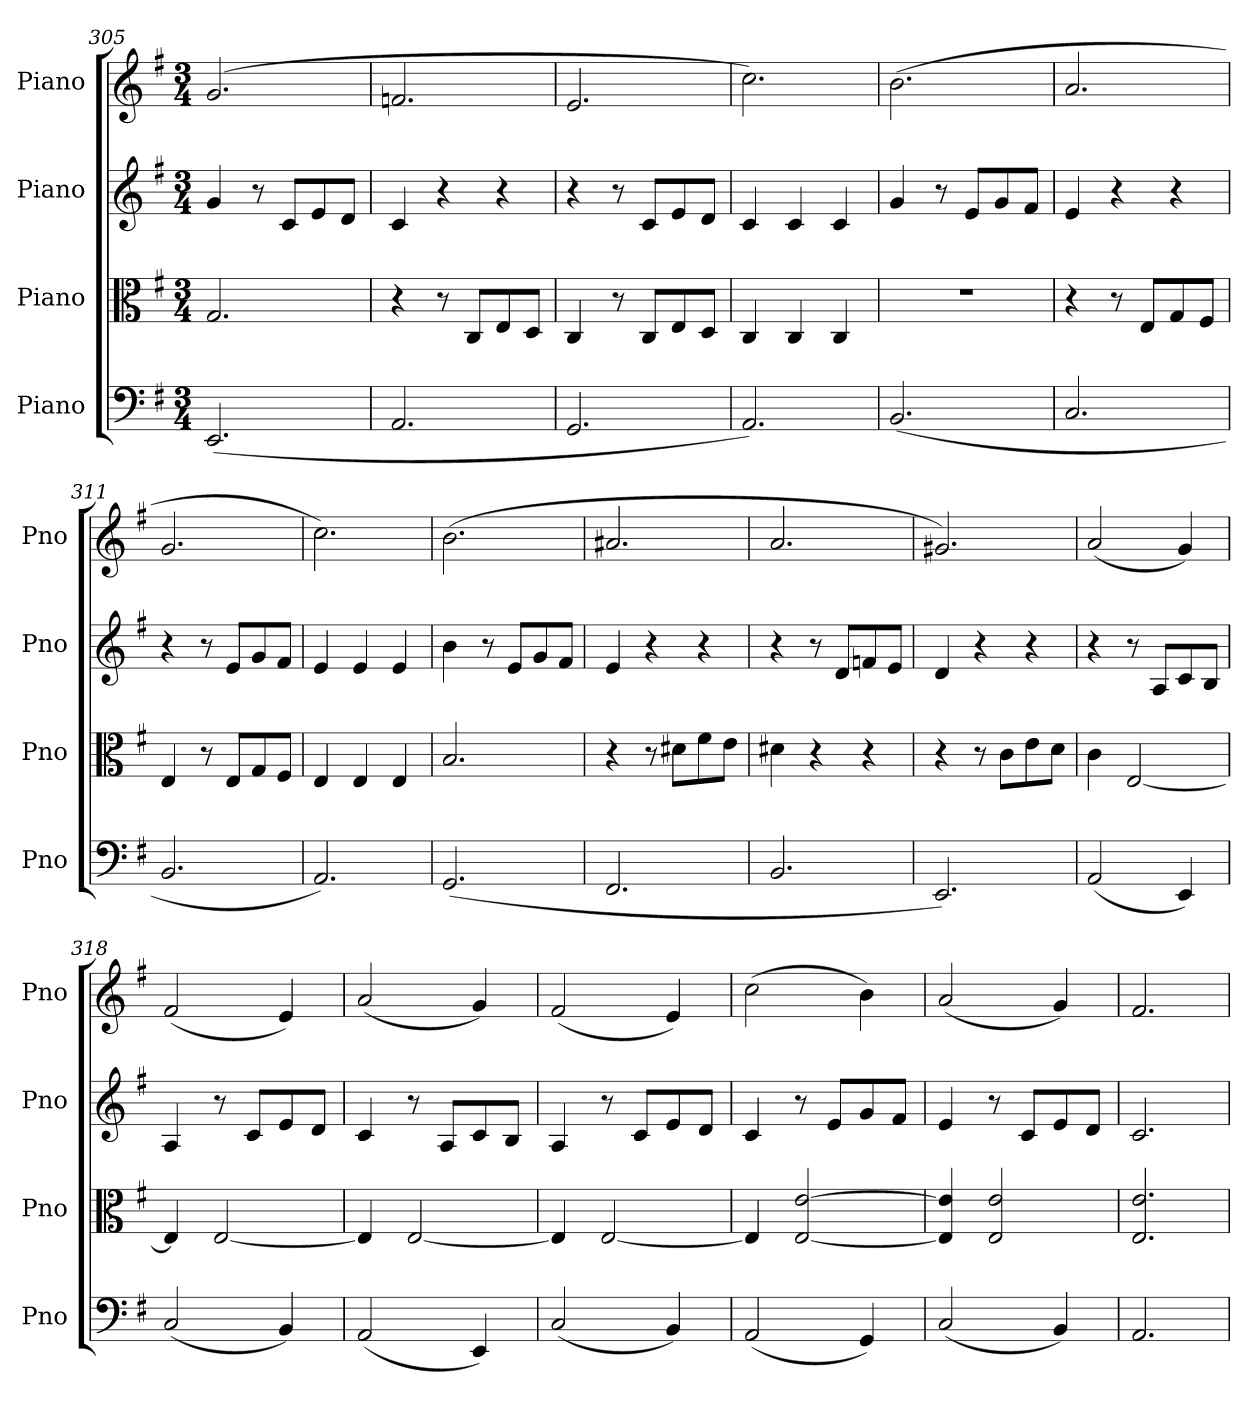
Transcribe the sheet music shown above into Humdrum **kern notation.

**kern	**kern	**kern	**kern
*part4	*part3	*part2	*part1
*staff4	*staff3	*staff2	*staff1
*I"Piano	*I"Piano	*I"Piano	*I"Piano
*I'Pno	*I'Pno	*I'Pno	*I'Pno
*clefF4	*clefC3	*clefG2	*clefG2
*k[f#]	*k[f#]	*k[f#]	*k[f#]
*M3/4	*M3/4	*M3/4	*M3/4
=305	=305	=305	=305
(2.EE/	2.G/	4g/	(2.g/
.	.	8r	.
.	.	8c/L	.
.	.	8e/	.
.	.	8d/J	.
=306	=306	=306	=306
2.AA/	4r	4c/	2.fn/
.	8r	4r	.
.	8C/L	.	.
.	8E/	4r	.
.	8D/J	.	.
!!LO:LB:g=z
=307	=307	=307	=307
2.GG/	4C/	4r	2.e/
.	8r	8r	.
.	8C/L	8c/L	.
.	8E/	8e/	.
.	8D/J	8d/J	.
=308	=308	=308	=308
2.AA/)	4C/	4c/	2.cc\)
.	4C/	4c/	.
.	4C/	4c/	.
=309	=309	=309	=309
(2.BB/	2.r	4g/	(2.b\
.	.	8r	.
.	.	8e/L	.
.	.	8g/	.
.	.	8f#/J	.
=310	=310	=310	=310
2.C/	4r	4e/	2.a/
.	8r	4r	.
.	8E/L	.	.
.	8G/	4r	.
.	8F#/J	.	.
=311	=311	=311	=311
2.BB/	4E/	4r	2.g/
.	8r	8r	.
.	8E/L	8e/L	.
.	8G/	8g/	.
.	8F#/J	8f#/J	.
=312	=312	=312	=312
2.AA/)	4E/	4e/	2.cc\)
.	4E/	4e/	.
.	4E/	4e/	.
=313	=313	=313	=313
(2.GG/	2.B/	4b\	(2.b\
.	.	8r	.
.	.	8e/L	.
.	.	8g/	.
.	.	8f#/J	.
=314	=314	=314	=314
2.FF#/	4r	4e/	2.a#X/
.	8r	4r	.
.	8d#X\L	.	.
.	8f#\	4r	.
.	8e\J	.	.
=315	=315	=315	=315
2.BB/	4d#X\	4r	2.a/
.	4r	8r	.
.	.	8d/L	.
.	4r	8fn/	.
.	.	8e/J	.
=316	=316	=316	=316
2.EE/)	4r	4d/	2.g#X/)
.	8r	4r	.
.	8c\L	.	.
.	8e\	4r	.
.	8d\J	.	.
=317	=317	=317	=317
(2AA/	4c\	4r	(2a/
.	[2E/	8r	.
.	.	8A/L	.
4EE/)	.	8c/	4g/)
.	.	8B/J	.
=318	=318	=318	=318
(2C/	4E/]	4A/	(2f#/
.	[2E/	8r	.
.	.	8c/L	.
4BB/)	.	8e/	4e/)
.	.	8d/J	.
!!LO:LB:g=z
=319	=319	=319	=319
(2AA/	4E/]	4c/	(2a/
.	[2E/	8r	.
.	.	8A/L	.
4EE/)	.	8c/	4g/)
.	.	8B/J	.
=320	=320	=320	=320
(2C/	4E/]	4A/	(2f#/
.	[2E/	8r	.
.	.	8c/L	.
4BB/)	.	8e/	4e/)
.	.	8d/J	.
=321	=321	=321	=321
(2AA/	4E/]	4c/	(2cc\
.	[2E/ [2e/	8r	.
.	.	8e/L	.
4GG/)	.	8g/	4b\)
.	.	8f#/J	.
=322	=322	=322	=322
(2C/	4E/] 4e/]	4e/	(2a/
.	2E/ 2e/	8r	.
.	.	8c/L	.
4BB/)	.	8e/	4g/)
.	.	8d/J	.
=323	=323	=323	=323
2.AA/	2.E/ 2.e/	2.c/	2.f#/
=	=	=	=
*-	*-	*-	*-
